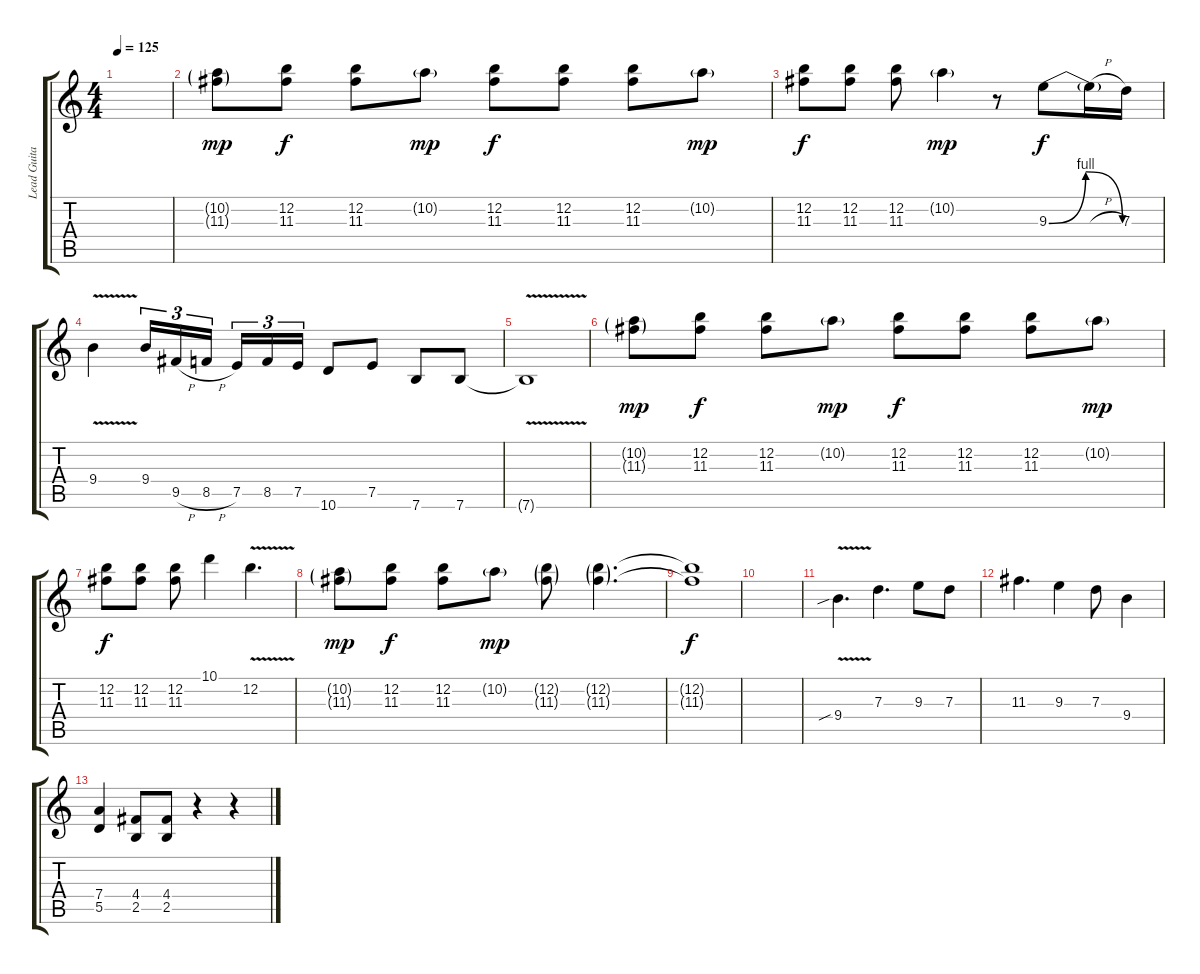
\track ("Lead Guitar" "Lead Guita") {instrument distortionguitar}
\staff {score tabs}
\tuning (E4 B3 G3 D3 A2 E2) {hide}
\ts (4 4)
\tempo 125
\clef g2
\ks c
|
(10.2{g} 11.3{g}).8{dy mp} (12.2 11.3).8{dy f} (12.2 11.3).8 10.2{g}.8{dy mp} (12.2 11.3).8{dy f} (12.2 11.3).8 (12.2 11.3).8 10.2{g}.8{dy mp} |
(12.2 11.3).8{dy f} (12.2 11.3).8 (12.2 11.3).8 10.2{g}.4{dy mp} r.8 9.3{be (bendrelease 0 0 10 4 20 4 60 0)}.8{dy f} 9.3{h t}.16 7.3.16 |
9.4{v}.4 9.4.16{tu (3 2)} 9.5{h}.16{tu (3 2)} 8.5{h}.16{tu (3 2) beam splitsecondary} 7.5.16{tu (3 2)} 8.5.16{tu (3 2)} 7.5.16{tu (3 2)} 10.6.8 7.5.8 7.6.8 7.6.8 |
7.6{v t}.1 |
(10.2{g} 11.3{g}).8{dy mp} (12.2 11.3).8{dy f} (12.2 11.3).8 10.2{g}.8{dy mp} (12.2 11.3).8{dy f} (12.2 11.3).8 (12.2 11.3).8 10.2{g}.8{dy mp} |
(12.2 11.3).8{dy f} (12.2 11.3).8 (12.2 11.3).8 10.1.4 12.2{v}.4{d} |
(10.2{g} 11.3{g}).8{dy mp} (12.2 11.3).8{dy f} (12.2 11.3).8 10.2{g}.8{dy mp} (12.2{g} 11.3{g}).8 (12.2{g} 11.3{g}).4{d} |
(12.2{t} 11.3{t}).1{dy f} |
|
9.4{v sib}.4{d} 7.3.4{d} 9.3.8 7.3.8 |
11.3.4{d} 9.3.4 7.3.8 9.4.4 |
(7.4 5.5).4 (4.4 2.5).8 (4.4 2.5).8 r.4 r.4
